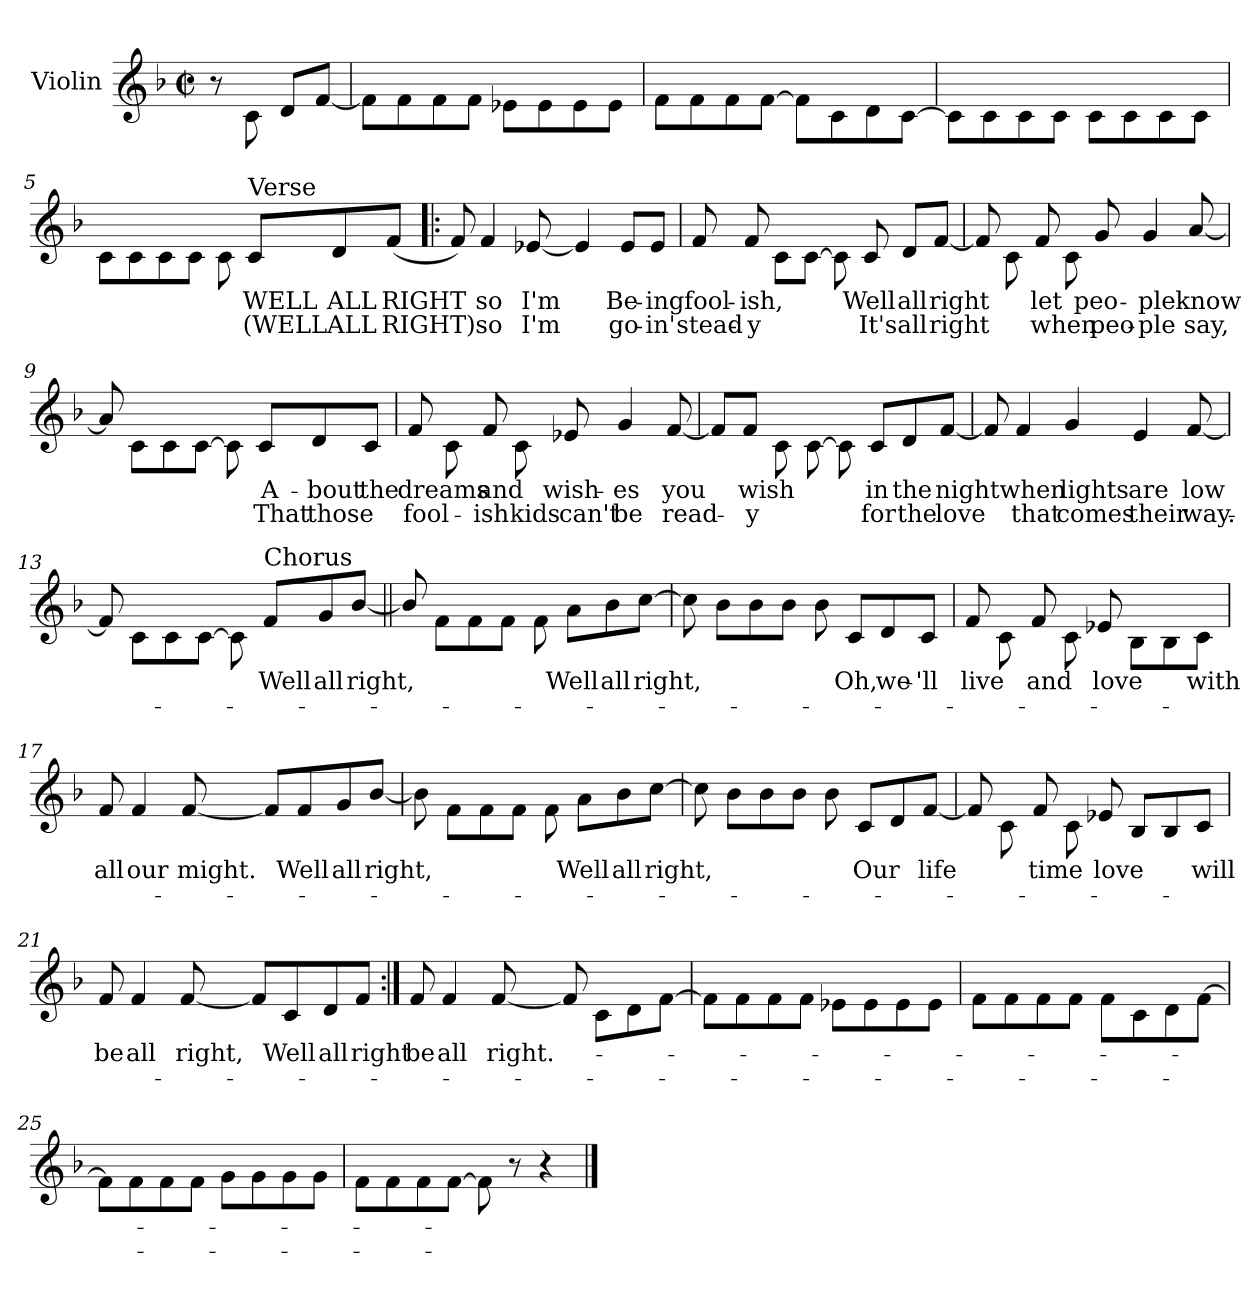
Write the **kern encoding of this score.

**kern	**text	**text
*part1	*part1	*part1
*staff1	*staff1	*staff1
*I"Violin	*	*
*I'Vln	*	*
*clefG2	*	*
*k[b-]	*	*
*F:	*	*
*M2/2	*	*
*met(c|)	*	*
=1	=1	=1
8r	.	.
8c\	.	.
8d/L	.	.
[8f/J	.	.
=2	=2	=2
8f\L]	.	.
8f\	.	.
8f\	.	.
8f\J	.	.
8e-X\L	.	.
8e-\	.	.
8e-\	.	.
8e-\J	.	.
=3	=3	=3
8f\L	.	.
8f\	.	.
8f\	.	.
[8f\J	.	.
8f\L]	.	.
8c\	.	.
8d\	.	.
[8c\J	.	.
=4	=4	=4
8c\L]	.	.
8c\	.	.
8c\	.	.
8c\J	.	.
8c\L	.	.
8c\	.	.
8c\	.	.
8c\J	.	.
=5	=5	=5
8c\L	.	.
8c\	.	.
8c\	.	.
8c\J	.	.
8c\	.	.
!LO:TX:a:t=Verse	!	!
8c/L	WELL	(WELL
8d/	ALL	ALL
(8f/J	RIGHT	RIGHT)
!!LO:LB:g=z
=6!|:	=6!|:	=6!|:
8f/)	.	.
4f/	so	so
[8e-X/	I'm	I'm
4e-/]	.	.
8e-/L	Be-	go-
8e-/J	-ing	-in'
=7	=7	=7
8f/	fool-	stead-
8f/	-ish,	-y
8c\L	.	.
[8c\J	.	.
8c\]	.	.
8c/	Well	It's
8d/L	all	all
[8f/J	right	right
=8	=8	=8
8f/]	.	.
8c\	.	.
8f/	let	when
8c\	.	.
8g/	peo-	peo-
4g/	-ple	-ple
[8a/	know	say,
=9	=9	=9
8a/]	.	.
8c\L	.	.
8c\	.	.
[8c\J	.	.
8c\]	.	.
8c/L	A-	That
8d/	-bout	those
8c/J	the	.
!!LO:LB:g=z
=10	=10	=10
8f/	dreams	fool-
8c\	.	.
8f/	and	-ish
8c\	.	kids
8e-X/	wish-	can't
4g/	-es	be
[8f/	you	read-
=11	=11	=11
8f/L]	.	.
8f/J	wish	-y
8c\	.	.
[8c\	.	.
8c\]	.	.
8c/L	in	for
8d/	the	the
[8f/J	night	love
=12	=12	=12
8f/]	.	.
4f/	when	that
4g/	lights	comes
4e/	are	their
[8f/	low	way.-
!!LO:LB:g=z
=13	=13	=13
8f/]	.	.
8c\L	.	.
8c\	.	.
[8c\J	.	.
8c\]	.	.
!LO:TX:a:t=Chorus	!	!
8f/L	Well	.
8g/	all	.
[8b-/J	right,	.
=14||	=14||	=14||
8b-/]	.	.
8f\L	.	.
8f\	.	.
8f\J	.	.
8f\	.	.
8a\L	Well	.
8b-\	all	.
[8cc\J	right,	.
=15	=15	=15
8cc\]	.	.
8b-\L	.	.
8b-\	.	.
8b-\J	.	.
8b-\	.	.
8c/L	Oh,	.
8d/	we-	.
8c/J	-'ll	.
=16	=16	=16
8f/	live	.
8c\	.	.
8f/	and	.
8c\	.	.
8e-X/	love	.
8B-\L	.	.
8B-\	.	.
8c\J	with	.
!!LO:LB:g=z
=17	=17	=17
8f/	all	.
4f/	our	.
[8f/	might.	.
8f/L]	.	.
8f/	Well	.
8g/	all	.
[8b-/J	right,	.
=18	=18	=18
8b-\]	.	.
8f\L	.	.
8f\	.	.
8f\J	.	.
8f\	.	.
8a\L	Well	.
8b-\	all	.
[8cc\J	right,	.
=19	=19	=19
8cc\]	.	.
8b-\L	.	.
8b-\	.	.
8b-\J	.	.
8b-\	.	.
8c/L	Our	.
8d/	.	.
[8f/J	life	.
=20	=20	=20
8f/]	.	.
8c\	.	.
8f/	time	.
8c\	.	.
8e-X/	love	.
8B-/L	.	.
8B-/	.	.
8c/J	will	.
!!LO:LB:g=z
=21	=21	=21
8f/	be	.
4f/	all	.
[8f/	right,	.
8f/L]	.	.
8c/	Well	.
8d/	all	.
8f/J	right	.
=22:|!	=22:|!	=22:|!
8f/	be	.
4f/	all	.
[8f/	right.-	.
8f/]	.	.
8c\L	.	.
8d\	.	.
[8f\J	.	.
!!LO:LB:g=z
=23	=23	=23
8f\L]	.	.
8f\	.	.
8f\	.	.
8f\J	.	.
8e-X\L	.	.
8e-\	.	.
8e-\	.	.
8e-\J	.	.
=24	=24	=24
8f\L	.	.
8f\	.	.
8f\	.	.
8f\J	.	.
8f\L	.	.
8c\	.	.
8d\	.	.
[8f\J	.	.
=25	=25	=25
8f\L]	.	.
8f\	.	.
8f\	.	.
8f\J	.	.
8g\L	.	.
8g\	.	.
8g\	.	.
8g\J	.	.
=26	=26	=26
8f\L	.	.
8f\	.	.
8f\	.	.
[8f\J	.	.
8f\]	.	.
8r	.	.
4r	.	.
==	==	==
*-	*-	*-
